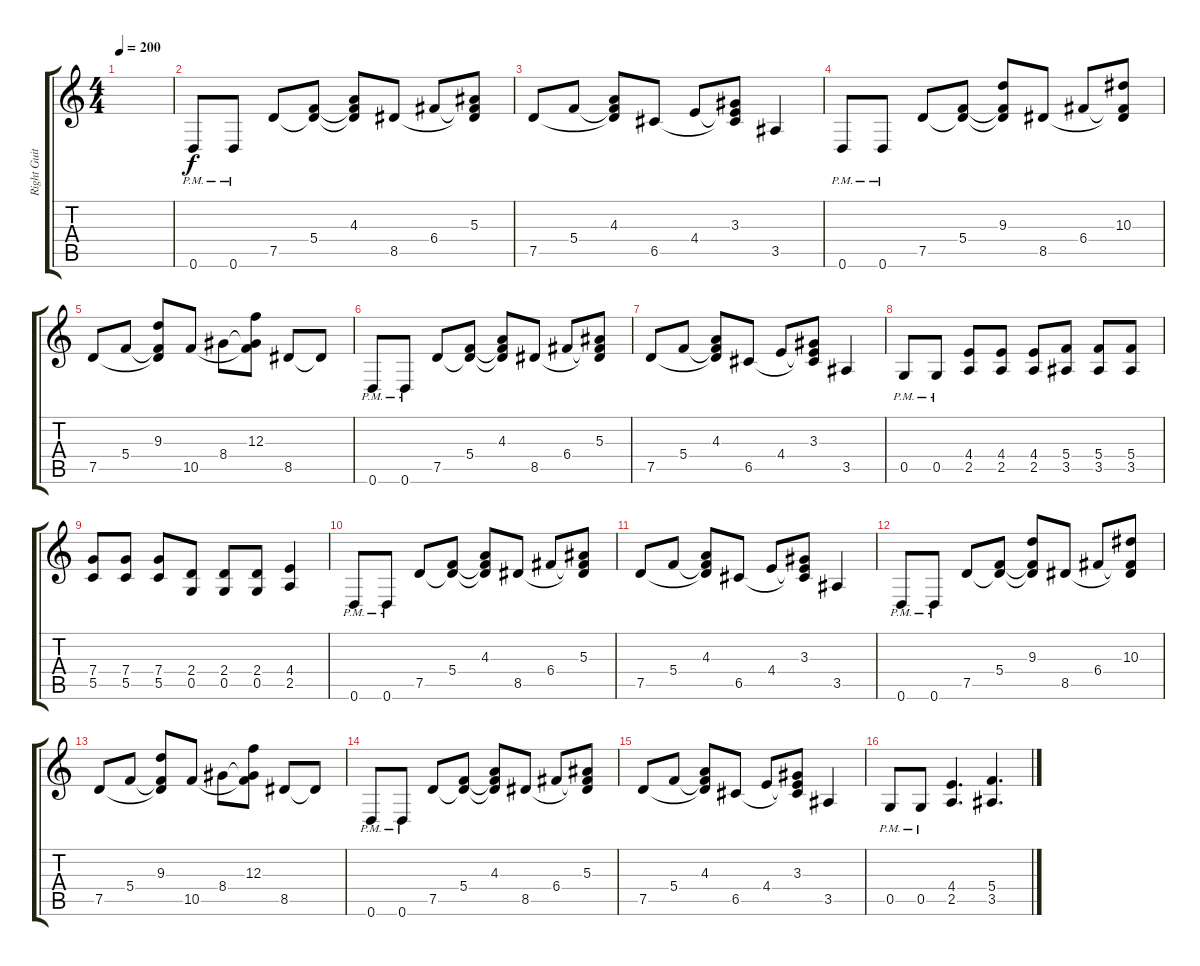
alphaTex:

\track ("Right Guitar" "Right Guit") {instrument overdrivenguitar}
\staff {score tabs}
\tuning (D4 A3 F3 C3 G2 D2) {hide}
\ts (4 4)
\tempo 200
\clef g2
\ks c
|
0.6{pm}.8 0.6{pm}.8 7.5.8 (5.4 7.5{t}).8 (4.3 5.4{t} 7.5{t}).8 8.5.8 6.4.8 (5.3 6.4{t} 8.5{t}).8 |
7.5.8 5.4.8 (4.3 5.4{t} 7.5{t}).8 6.5.8 4.4.8 (3.3 4.4{t} 6.5{t}).8 3.5.4 |
0.6{pm}.8 0.6{pm}.8 7.5.8 (5.4 7.5{t}).8 (9.3 5.4{t} 7.5{t}).8 8.5.8 6.4.8 (10.3 6.4{t} 8.5{t}).8 |
7.5.8 5.4.8 (9.3 5.4{t} 7.5{t}).8 10.5.8 8.4.8 (12.3 8.4{t} 10.5{t}).8 8.5.8 8.5{t}.8 |
0.6{pm}.8 0.6{pm}.8 7.5.8 (5.4 7.5{t}).8 (4.3 5.4{t} 7.5{t}).8 8.5.8 6.4.8 (5.3 6.4{t} 8.5{t}).8 |
7.5.8 5.4.8 (4.3 5.4{t} 7.5{t}).8 6.5.8 4.4.8 (3.3 4.4{t} 6.5{t}).8 3.5.4 |
0.5{pm}.8 0.5{pm}.8 (4.4 2.5).8 (4.4 2.5).8 (4.4 2.5).8 (5.4 3.5).8 (5.4 3.5).8 (5.4 3.5).8 |
(7.4 5.5).8 (7.4 5.5).8 (7.4 5.5).8 (2.4 0.5).8 (2.4 0.5).8 (2.4 0.5).8 (4.4 2.5).4 |
0.6{pm}.8 0.6{pm}.8 7.5.8 (5.4 7.5{t}).8 (4.3 5.4{t} 7.5{t}).8 8.5.8 6.4.8 (5.3 6.4{t} 8.5{t}).8 |
7.5.8 5.4.8 (4.3 5.4{t} 7.5{t}).8 6.5.8 4.4.8 (3.3 4.4{t} 6.5{t}).8 3.5.4 |
0.6{pm}.8 0.6{pm}.8 7.5.8 (5.4 7.5{t}).8 (9.3 5.4{t} 7.5{t}).8 8.5.8 6.4.8 (10.3 6.4{t} 8.5{t}).8 |
7.5.8 5.4.8 (9.3 5.4{t} 7.5{t}).8 10.5.8 8.4.8 (12.3 8.4{t} 10.5{t}).8 8.5.8 8.5{t}.8 |
0.6{pm}.8 0.6{pm}.8 7.5.8 (5.4 7.5{t}).8 (4.3 5.4{t} 7.5{t}).8 8.5.8 6.4.8 (5.3 6.4{t} 8.5{t}).8 |
7.5.8 5.4.8 (4.3 5.4{t} 7.5{t}).8 6.5.8 4.4.8 (3.3 4.4{t} 6.5{t}).8 3.5.4 |
0.5{pm}.8 0.5{pm}.8 (4.4 2.5).4{d} (5.4 3.5).4{d}
